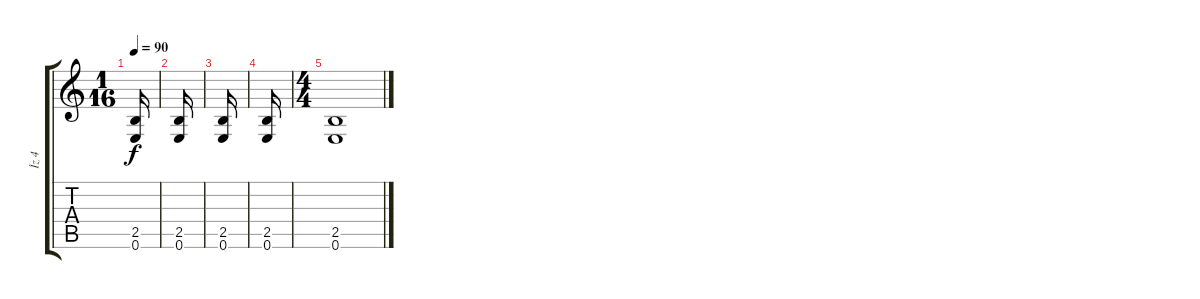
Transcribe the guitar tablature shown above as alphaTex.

\track ("İz 4" "İz 4") {instrument acousticguitarnylon}
\staff {score tabs}
\tuning (E4 B3 G3 D3 A2 E2) {hide}
\ts (1 16)
\tempo 90
\clef g2
\ks c
(2.5 0.6).16{dy f} |
(2.5 0.6).16 |
(2.5 0.6).16 |
(2.5 0.6).16 |
\ts (4 4)
(2.5 0.6).1
